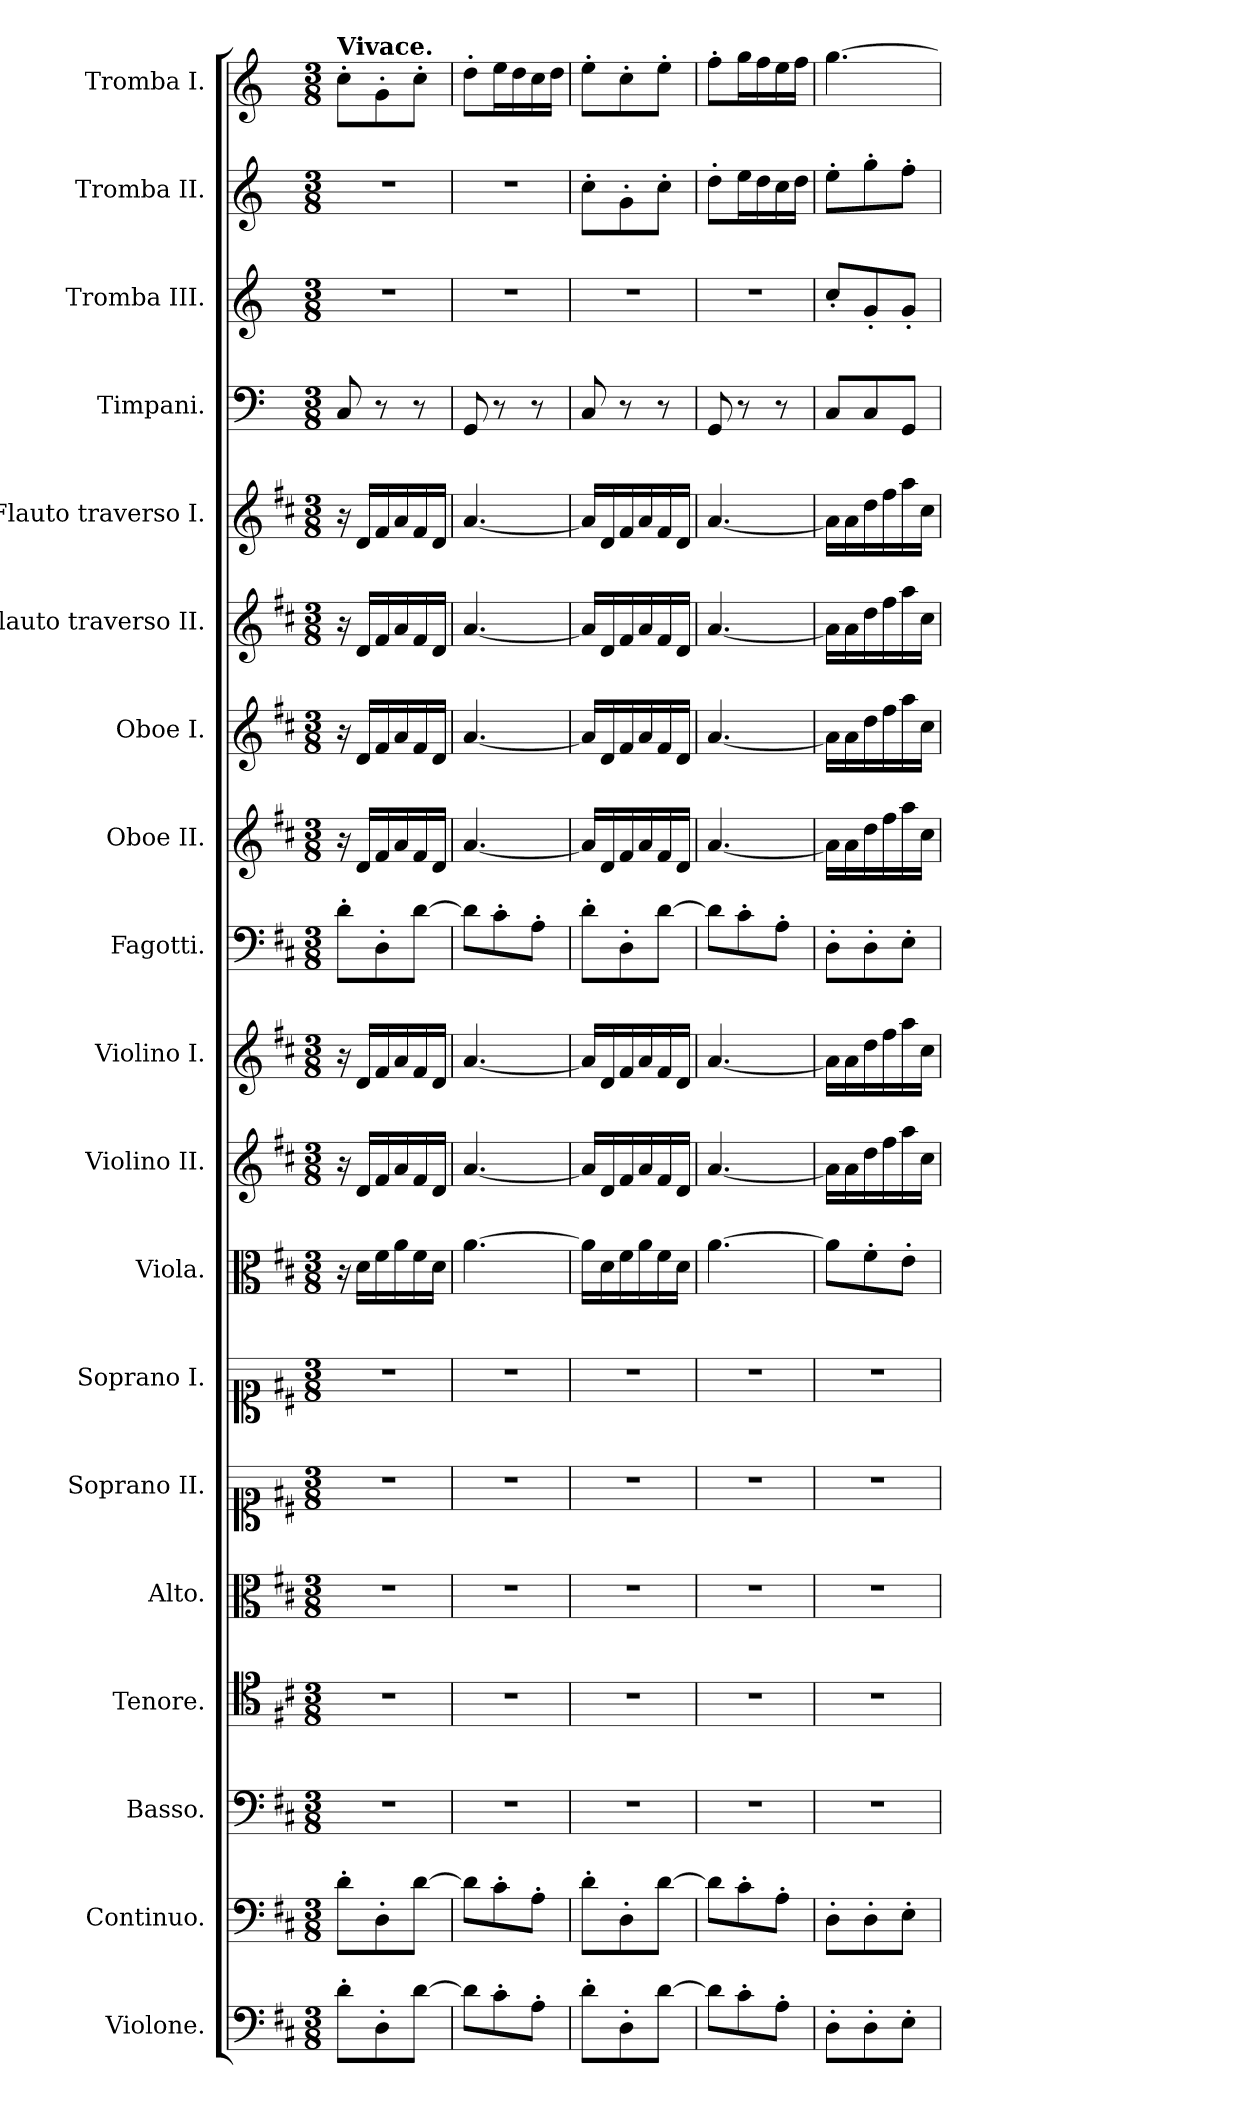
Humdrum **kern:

**kern	**dynam	**kern	**dynam	**kern	**kern	**kern	**kern	**kern	**kern	**dynam	**kern	**dynam	**kern	**dynam	**kern	**dynam	**kern	**dynam	**kern	**dynam	**kern	**dynam	**kern	**dynam	**kern	**dynam	**kern	**dynam	**kern	**dynam	**kern	**dynam
*part19	*part19	*part18	*part18	*part17	*part16	*part15	*part14	*part13	*part12	*part12	*part11	*part11	*part10	*part10	*part9	*part9	*part8	*part8	*part7	*part7	*part6	*part6	*part5	*part5	*part4	*part4	*part3	*part3	*part2	*part2	*part1	*part1
*staff19	*staff19	*staff18	*staff18	*staff17	*staff16	*staff15	*staff14	*staff13	*staff12	*staff12	*staff11	*staff11	*staff10	*staff10	*staff9	*staff9	*staff8	*staff8	*staff7	*staff7	*staff6	*staff6	*staff5	*staff5	*staff4	*staff4	*staff3	*staff3	*staff2	*staff2	*staff1	*staff1
*I"Violone.	*	*I"Continuo.	*	*I"Basso.	*I"Tenore.	*I"Alto.	*I"Soprano II.	*I"Soprano I.	*I"Viola.	*	*I"Violino II.	*	*I"Violino I.	*	*I"Fagotti.	*	*I"Oboe II.	*	*I"Oboe I.	*	*I"Flauto traverso II.	*	*I"Flauto traverso I.	*	*I"Timpani.	*	*I"Tromba III.	*	*I"Tromba II.	*	*I"Tromba I.	*
*	*	*	*	*	*	*	*	*	*	*	*	*	*	*	*	*	*I'Ob	*	*I'Ob	*	*I'Fl	*	*I'Fl	*	*I'Timp	*	*	*	*	*	*	*
*clefF4	*	*clefF4	*	*clefF4	*clefC4	*clefC3	*clefC1	*clefC1	*clefC3	*	*clefG2	*	*clefG2	*	*clefF4	*	*clefG2	*	*clefG2	*	*clefG2	*	*clefG2	*	*clefF4	*	*clefG2	*	*clefG2	*	*clefG2	*
*ITrd7c12	*	*	*	*	*	*	*	*	*	*	*	*	*	*	*	*	*	*	*	*	*	*	*	*	*ITrd-1c-2	*	*ITrd-1c-2	*	*ITrd-1c-2	*	*ITrd-1c-2	*
*k[f#c#]	*	*k[f#c#]	*	*k[f#c#]	*k[f#c#]	*k[f#c#]	*k[f#c#]	*k[f#c#]	*k[f#c#]	*	*k[f#c#]	*	*k[f#c#]	*	*k[f#c#]	*	*k[f#c#]	*	*k[f#c#]	*	*k[f#c#]	*	*k[f#c#]	*	*k[f#c#]	*	*k[f#c#]	*	*k[f#c#]	*	*k[f#c#]	*
*M3/8	*	*M3/8	*	*M3/8	*M3/8	*M3/8	*M3/8	*M3/8	*M3/8	*	*M3/8	*	*M3/8	*	*M3/8	*	*M3/8	*	*M3/8	*	*M3/8	*	*M3/8	*	*M3/8	*	*M3/8	*	*M3/8	*	*M3/8	*
=1	=1	=1	=1	=1	=1	=1	=1	=1	=1	=1	=1	=1	=1	=1	=1	=1	=1	=1	=1	=1	=1	=1	=1	=1	=1	=1	=1	=1	=1	=1	=1	=1
!	!	!	!	!	!	!	!	!	!	!	!	!	!	!	!	!	!	!	!	!	!	!	!	!	!	!	!	!	!	!	!LO:TX:a:B:t=Vivace.	!
!	!LO:DY:b	!	!	!	!	!	!	!	!	!	!	!	!	!	!	!	!	!	!	!	!	!	!	!	!	!	!	!	!	!	!	!
!	!LO:DY:n=1:b	!	!LO:DY:b	!	!	!	!	!	!	!	!	!	!	!	!	!LO:DY:b	!	!	!	!	!	!	!	!	!	!LO:DY:b	!	!	!	!	!	!LO:DY:b
8D'\L	other-dynamics other-dynamics	8d'\L	other-dynamics	4.r	4.r	4.r	4.r	4.r	16r	.	16r	.	16r	.	8d'\L	other-dynamics	16r	.	16r	.	16r	.	16r	.	8D/	other-dynamics	4.r	.	4.r	.	8dd'\L	other-dynamics
!	!	!	!	!	!	!	!	!	!	!LO:DY:b	!	!LO:DY:b	!	!LO:DY:b	!	!	!	!LO:DY:b	!	!LO:DY:b	!	!LO:DY:b	!	!LO:DY:b	!	!	!	!	!	!	!	!
.	.	.	.	.	.	.	.	.	16d\LL	other-dynamics	16d/LL	other-dynamics	16d/LL	other-dynamics	.	.	16d/LL	other-dynamics	16d/LL	other-dynamics	16d/LL	other-dynamics	16d/LL	other-dynamics	.	.	.	.	.	.	.	.
8DD'\	.	8D'\	.	.	.	.	.	.	16f#\	.	16f#/	.	16f#/	.	8D'\	.	16f#/	.	16f#/	.	16f#/	.	16f#/	.	8r	.	.	.	.	.	8a'\	.
.	.	.	.	.	.	.	.	.	16a\	.	16a/	.	16a/	.	.	.	16a/	.	16a/	.	16a/	.	16a/	.	.	.	.	.	.	.	.	.
[8D\J	.	[8d\J	.	.	.	.	.	.	16f#\	.	16f#/	.	16f#/	.	[8d\J	.	16f#/	.	16f#/	.	16f#/	.	16f#/	.	8r	.	.	.	.	.	8dd'\J	.
.	.	.	.	.	.	.	.	.	16d\JJ	.	16d/JJ	.	16d/JJ	.	.	.	16d/JJ	.	16d/JJ	.	16d/JJ	.	16d/JJ	.	.	.	.	.	.	.	.	.
=2	=2	=2	=2	=2	=2	=2	=2	=2	=2	=2	=2	=2	=2	=2	=2	=2	=2	=2	=2	=2	=2	=2	=2	=2	=2	=2	=2	=2	=2	=2	=2	=2
8D\L]	.	8d\L]	.	4.r	4.r	4.r	4.r	4.r	[4.a\	.	[4.a/	.	[4.a/	.	8d\L]	.	[4.a/	.	[4.a/	.	[4.a/	.	[4.a/	.	8AA/	.	4.r	.	4.r	.	8ee'\L	.
8C#'\	.	8c#'\	.	.	.	.	.	.	.	.	.	.	.	.	8c#'\	.	.	.	.	.	.	.	.	.	8r	.	.	.	.	.	16ff#\L	.
.	.	.	.	.	.	.	.	.	.	.	.	.	.	.	.	.	.	.	.	.	.	.	.	.	.	.	.	.	.	.	16ee\	.
8AA'\J	.	8A'\J	.	.	.	.	.	.	.	.	.	.	.	.	8A'\J	.	.	.	.	.	.	.	.	.	8r	.	.	.	.	.	16dd\	.
.	.	.	.	.	.	.	.	.	.	.	.	.	.	.	.	.	.	.	.	.	.	.	.	.	.	.	.	.	.	.	16ee\JJ	.
=3	=3	=3	=3	=3	=3	=3	=3	=3	=3	=3	=3	=3	=3	=3	=3	=3	=3	=3	=3	=3	=3	=3	=3	=3	=3	=3	=3	=3	=3	=3	=3	=3
!	!	!	!	!	!	!	!	!	!	!	!	!	!	!	!	!	!	!	!	!	!	!	!	!	!	!	!	!	!	!LO:DY:b	!	!
8D'\L	.	8d'\L	.	4.r	4.r	4.r	4.r	4.r	16a\LL]	.	16a/LL]	.	16a/LL]	.	8d'\L	.	16a/LL]	.	16a/LL]	.	16a/LL]	.	16a/LL]	.	8D/	.	4.r	.	8dd'\L	other-dynamics	8ff#'\L	.
.	.	.	.	.	.	.	.	.	16d\	.	16d/	.	16d/	.	.	.	16d/	.	16d/	.	16d/	.	16d/	.	.	.	.	.	.	.	.	.
8DD'\	.	8D'\	.	.	.	.	.	.	16f#\	.	16f#/	.	16f#/	.	8D'\	.	16f#/	.	16f#/	.	16f#/	.	16f#/	.	8r	.	.	.	8a'\	.	8dd'\	.
.	.	.	.	.	.	.	.	.	16a\	.	16a/	.	16a/	.	.	.	16a/	.	16a/	.	16a/	.	16a/	.	.	.	.	.	.	.	.	.
[8D\J	.	[8d\J	.	.	.	.	.	.	16f#\	.	16f#/	.	16f#/	.	[8d\J	.	16f#/	.	16f#/	.	16f#/	.	16f#/	.	8r	.	.	.	8dd'\J	.	8ff#'\J	.
.	.	.	.	.	.	.	.	.	16d\JJ	.	16d/JJ	.	16d/JJ	.	.	.	16d/JJ	.	16d/JJ	.	16d/JJ	.	16d/JJ	.	.	.	.	.	.	.	.	.
=4	=4	=4	=4	=4	=4	=4	=4	=4	=4	=4	=4	=4	=4	=4	=4	=4	=4	=4	=4	=4	=4	=4	=4	=4	=4	=4	=4	=4	=4	=4	=4	=4
8D\L]	.	8d\L]	.	4.r	4.r	4.r	4.r	4.r	[4.a\	.	[4.a/	.	[4.a/	.	8d\L]	.	[4.a/	.	[4.a/	.	[4.a/	.	[4.a/	.	8AA/	.	4.r	.	8ee'\L	.	8gg'\L	.
8C#'\	.	8c#'\	.	.	.	.	.	.	.	.	.	.	.	.	8c#'\	.	.	.	.	.	.	.	.	.	8r	.	.	.	16ff#\L	.	16aa\L	.
.	.	.	.	.	.	.	.	.	.	.	.	.	.	.	.	.	.	.	.	.	.	.	.	.	.	.	.	.	16ee\	.	16gg\	.
8AA'\J	.	8A'\J	.	.	.	.	.	.	.	.	.	.	.	.	8A'\J	.	.	.	.	.	.	.	.	.	8r	.	.	.	16dd\	.	16ff#\	.
.	.	.	.	.	.	.	.	.	.	.	.	.	.	.	.	.	.	.	.	.	.	.	.	.	.	.	.	.	16ee\JJ	.	16gg\JJ	.
=5	=5	=5	=5	=5	=5	=5	=5	=5	=5	=5	=5	=5	=5	=5	=5	=5	=5	=5	=5	=5	=5	=5	=5	=5	=5	=5	=5	=5	=5	=5	=5	=5
!	!	!	!	!	!	!	!	!	!	!	!	!	!	!	!	!	!	!	!	!	!	!	!	!	!	!	!	!LO:DY:b	!	!	!	!
8DD'\L	.	8D'\L	.	4.r	4.r	4.r	4.r	4.r	8a\L]	.	16a\LL]	.	16a\LL]	.	8D'\L	.	16a\LL]	.	16a\LL]	.	16a\LL]	.	16a\LL]	.	8D/L	.	8dd'/L	other-dynamics	8ff#'\L	.	[4.aa\	.
.	.	.	.	.	.	.	.	.	.	.	16a\	.	16a\	.	.	.	16a\	.	16a\	.	16a\	.	16a\	.	.	.	.	.	.	.	.	.
!	!	!	!	!	!	!	!	!	!	!LO:DY:b	!	!	!	!	!	!	!	!	!	!	!	!	!	!	!	!	!	!	!	!	!	!
8DD'\	.	8D'\	.	.	.	.	.	.	8f#'\	other-dynamics	16dd\	.	16dd\	.	8D'\	.	16dd\	.	16dd\	.	16dd\	.	16dd\	.	8D/	.	8a'/	.	8aa'\	.	.	.
.	.	.	.	.	.	.	.	.	.	.	16ff#\	.	16ff#\	.	.	.	16ff#\	.	16ff#\	.	16ff#\	.	16ff#\	.	.	.	.	.	.	.	.	.
8EE'\J	.	8E'\J	.	.	.	.	.	.	8e'\J	.	16aa\	.	16aa\	.	8E'\J	.	16aa\	.	16aa\	.	16aa\	.	16aa\	.	8AA/J	.	8a'/J	.	8gg'\J	.	.	.
.	.	.	.	.	.	.	.	.	.	.	16cc#\JJ	.	16cc#\JJ	.	.	.	16cc#\JJ	.	16cc#\JJ	.	16cc#\JJ	.	16cc#\JJ	.	.	.	.	.	.	.	.	.
=	=	=	=	=	=	=	=	=	=	=	=	=	=	=	=	=	=	=	=	=	=	=	=	=	=	=	=	=	=	=	=	=
*-	*-	*-	*-	*-	*-	*-	*-	*-	*-	*-	*-	*-	*-	*-	*-	*-	*-	*-	*-	*-	*-	*-	*-	*-	*-	*-	*-	*-	*-	*-	*-	*-
